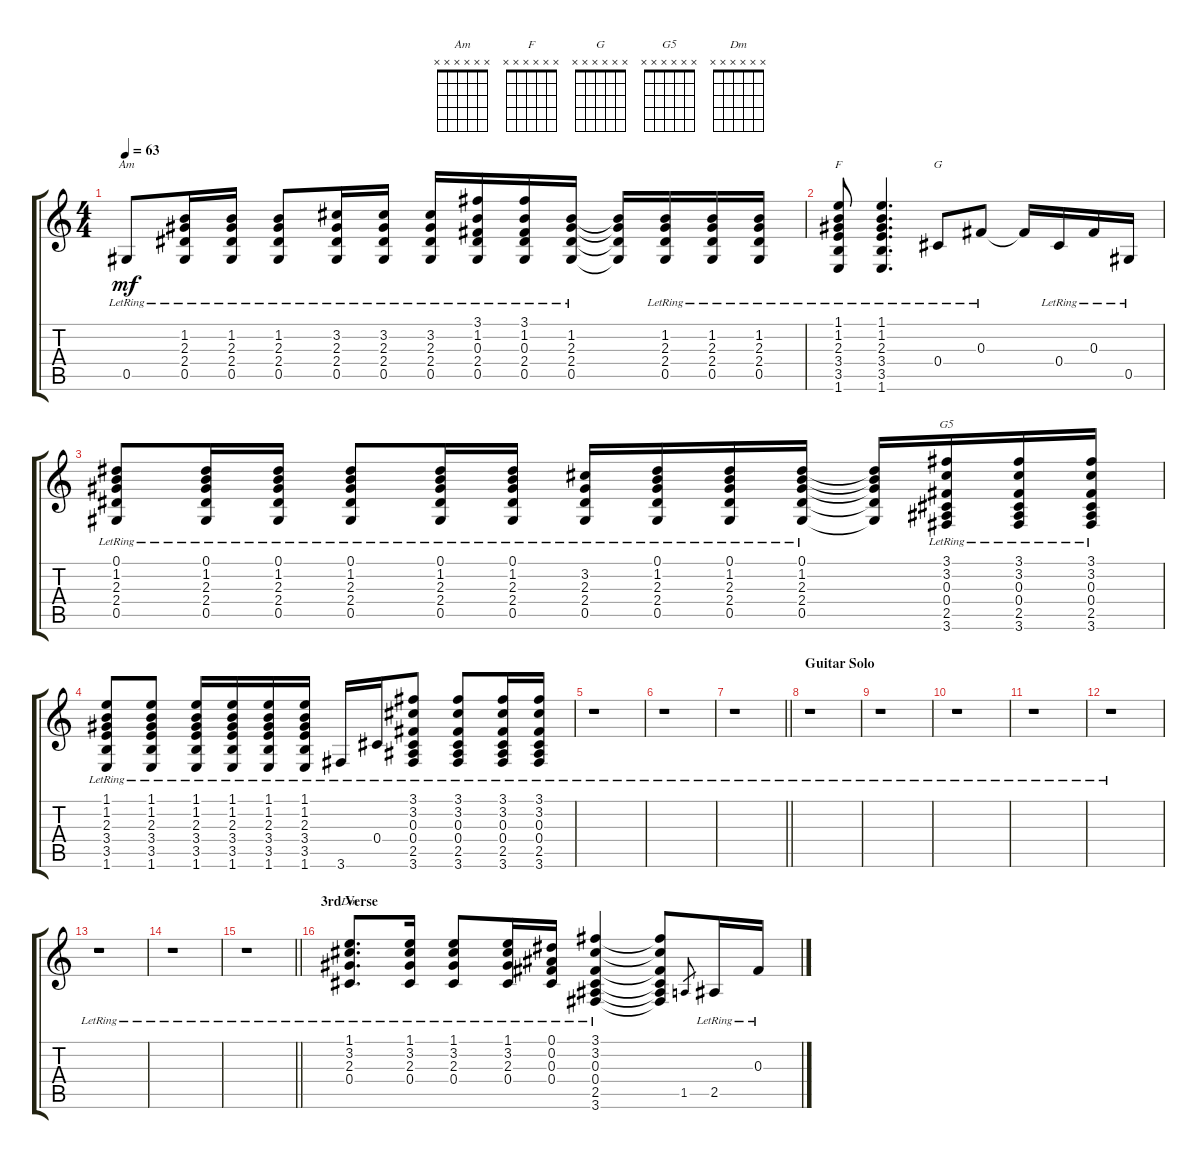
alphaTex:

\track "" {instrument electricguitarclean}
\staff {score tabs}
\tuning (Eb4 Bb3 Gb3 Db3 Ab2 Eb2) {hide}
\chord ("Am" x x x x x x)
\chord ("F" x x x x x x)
\chord ("G" x x x x x x)
\chord ("G5" x x x x x x)
\chord ("Dm" x x x x x x)
\ts (4 4)
\tempo 63
\clef g2
\ks c
0.5{lr}.8{ch "Am" dy mf} (1.2{lr} 2.3{lr} 2.4{lr} 0.5{lr}).16 (1.2{lr} 2.3{lr} 2.4{lr} 0.5{lr}).16 (1.2{lr} 2.3{lr} 2.4{lr} 0.5{lr}).8 (3.2{lr} 2.3{lr} 2.4{lr} 0.5{lr}).16 (3.2{lr} 2.3{lr} 2.4{lr} 0.5{lr}).16 (3.2{lr} 2.3{lr} 2.4{lr} 0.5{lr}).16 (3.1{lr} 1.2{lr} 0.3{lr} 2.4{lr} 0.5{lr}).16 (3.1{lr} 1.2{lr} 0.3{lr} 2.4{lr} 0.5{lr}).16 (1.2{lr} 2.3{lr} 2.4{lr} 0.5{lr}).16 (1.2{t} 2.3{t} 2.4{t} 0.5{t}).16 (1.2{lr} 2.3{lr} 2.4{lr} 0.5{lr}).16 (1.2{lr} 2.3{lr} 2.4{lr} 0.5{lr}).16 (1.2{lr} 2.3{lr} 2.4{lr} 0.5{lr}).16 |
(1.1{lr} 1.2{lr} 2.3{lr} 3.4{lr} 3.5{lr} 1.6{lr}).8{ch "F"} (1.1{lr} 1.2{lr} 2.3{lr} 3.4{lr} 3.5{lr} 1.6{lr}).4{d} 0.4{lr}.8{ch "G"} 0.3{lr}.8 0.3{t}.16 0.4{lr}.16 0.3{lr}.16 0.5{lr}.16 |
(0.1{lr} 1.2{lr} 2.3{lr} 2.4{lr} 0.5{lr}).8 (0.1{lr} 1.2{lr} 2.3{lr} 2.4{lr} 0.5{lr}).16 (0.1{lr} 1.2{lr} 2.3{lr} 2.4{lr} 0.5{lr}).16 (0.1{lr} 1.2{lr} 2.3{lr} 2.4{lr} 0.5{lr}).8 (0.1{lr} 1.2{lr} 2.3{lr} 2.4{lr} 0.5{lr}).16 (0.1{lr} 1.2{lr} 2.3{lr} 2.4{lr} 0.5{lr}).16 (3.2{lr} 2.3{lr} 2.4{lr} 0.5{lr}).16 (0.1{lr} 1.2{lr} 2.3{lr} 2.4{lr} 0.5{lr}).16 (0.1{lr} 1.2{lr} 2.3{lr} 2.4{lr} 0.5{lr}).16 (0.1{lr} 1.2{lr} 2.3{lr} 2.4{lr} 0.5{lr}).16 (0.1{t} 1.2{t} 2.3{t} 2.4{t} 0.5{t}).16 (3.1{lr} 3.2{lr} 0.3{lr} 0.4{lr} 2.5{lr} 3.6{lr}).16{ch "G5"} (3.1{lr} 3.2{lr} 0.3{lr} 0.4{lr} 2.5{lr} 3.6{lr}).16 (3.1{lr} 3.2{lr} 0.3{lr} 0.4{lr} 2.5{lr} 3.6{lr}).16 |
(1.1{lr} 1.2{lr} 2.3{lr} 3.4{lr} 3.5{lr} 1.6{lr}).8 (1.1{lr} 1.2{lr} 2.3{lr} 3.4{lr} 3.5{lr} 1.6{lr}).8 (1.1{lr} 1.2{lr} 2.3{lr} 3.4{lr} 3.5{lr} 1.6{lr}).16 (1.1{lr} 1.2{lr} 2.3{lr} 3.4{lr} 3.5{lr} 1.6{lr}).16 (1.1{lr} 1.2{lr} 2.3{lr} 3.4{lr} 3.5{lr} 1.6{lr}).16 (1.1{lr} 1.2{lr} 2.3{lr} 3.4{lr} 3.5{lr} 1.6{lr}).16 3.6{lr}.16 0.4{lr}.16 (3.1{lr} 3.2{lr} 0.3{lr} 0.4{lr} 2.5{lr} 3.6{lr}).8 (3.1{lr} 3.2{lr} 0.3{lr} 0.4{lr} 2.5{lr} 3.6{lr}).8 (3.1{lr} 3.2{lr} 0.3{lr} 0.4{lr} 2.5{lr} 3.6{lr}).16 (3.1{lr} 3.2{lr} 0.3{lr} 0.4{lr} 2.5{lr} 3.6{lr}).16 |
r.1 |
r.1 |
\barLineRight lightlight
r.1 |
\section ("" "Guitar Solo")
r.1 |
r.1 |
r.1 |
r.1 |
r.1 |
r.1 |
r.1 |
\barLineRight lightlight
r.1 |
\section ("" "3rd Verse")
(1.1{lr} 3.2{lr} 2.3{lr} 0.4{lr}).8{d ch "Dm"} (1.1{lr} 3.2{lr} 2.3{lr} 0.4{lr}).16 (1.1{lr} 3.2{lr} 2.3{lr} 0.4{lr}).8 (1.1{lr} 3.2{lr} 2.3{lr} 0.4{lr}).16 (0.1{lr} 0.2{lr} 0.3{lr} 0.4{lr}).16 (3.1{lr} 3.2{lr} 0.3{lr} 0.4{lr} 2.5{lr} 3.6{lr}).4 (3.1{t} 3.2{t} 0.3{t} 0.4{t} 2.5{t} 3.6{t}).8 1.5.8{gr} 2.5{lr}.16 0.3{lr}.16
